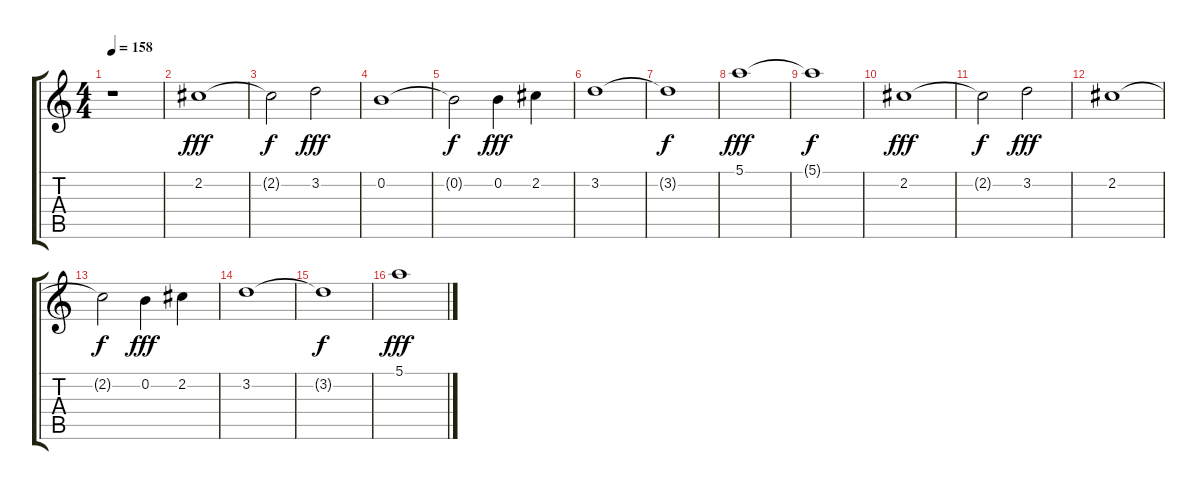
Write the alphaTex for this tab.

\track "" {instrument overdrivenguitar}
\staff {score tabs}
\tuning (E4 B3 G3 D3 A2 E2) {hide}
\ts (4 4)
\tempo 158
\clef g2
\ks c
r.1{dy f} |
2.2.1{dy fff} |
2.2{t}.2{dy f} 3.2.2{dy fff} |
0.2.1 |
0.2{t}.2{dy f} 0.2.4{dy fff} 2.2.4 |
3.2.1 |
3.2{t}.1{dy f} |
5.1.1{dy fff} |
5.1{t}.1{dy f} |
2.2.1{dy fff} |
2.2{t}.2{dy f} 3.2.2{dy fff} |
2.2.1 |
2.2{t}.2{dy f} 0.2.4{dy fff} 2.2.4 |
3.2.1 |
3.2{t}.1{dy f} |
5.1.1{dy fff}
